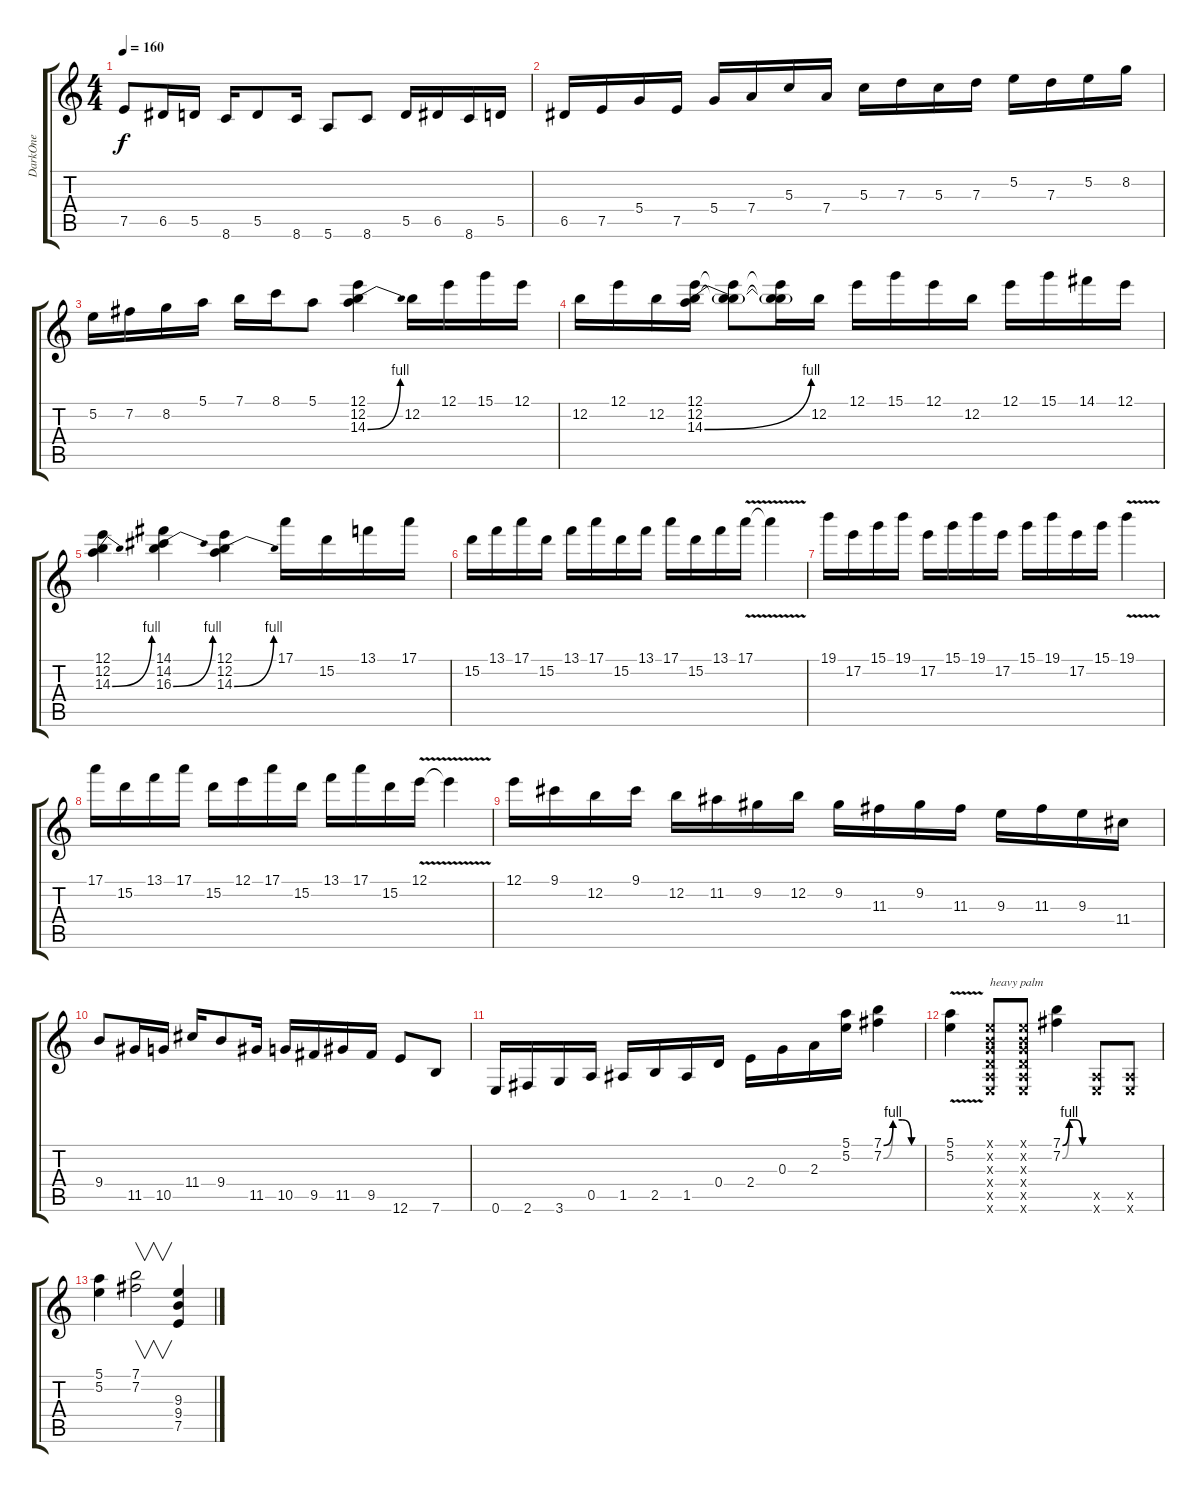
\track ("DarkOne" "DarkOne") {instrument distortionguitar}
\staff {score tabs}
\tuning (E4 B3 G3 D3 A2 E2) {hide}
\ts (4 4)
\tempo 160
\clef g2
\ks c
7.5.8{dy f} 6.5.16 5.5.16 8.6.16 5.5.8 8.6.16 5.6.8 8.6.8 5.5.16 6.5.16 8.6.16 5.5.16 |
6.5.16 7.5.16 5.4.16 7.5.16 5.4.16 7.4.16 5.3.16 7.4.16 5.3.16 7.3.16 5.3.16 7.3.16 5.2.16 7.3.16 5.2.16 8.2.16 |
5.2.16 7.2.16 8.2.16 5.1.16 7.1.16 8.1.16 5.1.8 (12.1 12.2 14.3{be (bend 0 0 60 4)}).4 12.2.16 12.1.16 15.1.16 12.1.16 |
12.2.16 12.1.16 12.2.16 (12.1 12.2 14.3{be (bend 0 0 60 4)}).16 (12.1{t} 12.2{t} 14.3{t}).8 (12.1{t} 12.2{t} 14.3{t}).16 12.2.16 12.1.16 15.1.16 12.1.16 12.2.16 12.1.16 15.1.16 14.1.16 12.1.16 |
(12.1 12.2 14.3{be (bend 0 0 60 4)}).4 (14.1 14.2 16.3{be (bend 0 0 60 4)}).4 (12.1 12.2 14.3{be (bend 0 0 60 4)}).4 17.1.16 15.2.16 13.1.16 17.1.16 |
15.2.16 13.1.16 17.1.16 15.2.16 13.1.16 17.1.16 15.2.16 13.1.16 17.1.16 15.2.16 13.1.16 17.1{v}.16 17.1{t}.4 |
19.1.16 17.2.16 15.1.16 19.1.16 17.2.16 15.1.16 19.1.16 17.2.16 15.1.16 19.1.16 17.2.16 15.1.16 19.1{v}.4 |
17.1.16 15.2.16 13.1.16 17.1.16 15.2.16 12.1.16 17.1.16 15.2.16 13.1.16 17.1.16 15.2.16 12.1{v}.16 12.1{t}.4 |
12.1.16 9.1.16 12.2.16 9.1.16 12.2.16 11.2.16 9.2.16 12.2.16 9.2.16 11.3.16 9.2.16 11.3.16 9.3.16 11.3.16 9.3.16 11.4.16 |
9.4.8 11.5.16 10.5.16 11.4.16 9.4.8 11.5.16 10.5.16 9.5.16 11.5.16 9.5.16 12.6.8 7.6.8 |
0.6.16 2.6.16 3.6.16 0.5.16 1.5.16 2.5.16 1.5.16 0.4.16 2.4.16 0.3.16 2.3.16 (5.1 5.2).16 (7.1{be (custom 0 0 15 4 30 4 45 0 60 0)} 7.2{be (custom 0 0 15 4 30 4 45 0 60 0)}).4 |
(5.1{v} 5.2{v}).4 (0.1{x} 0.2{x} 0.3{x} 0.4{x} 0.5{x} 0.6{x}).8{txt "heavy palm"} (0.1{x} 0.2{x} 0.3{x} 0.4{x} 0.5{x} 0.6{x}).8 (7.1{be (custom 0 0 15 4 30 4 45 0 60 0)} 7.2{be (custom 0 0 15 4 30 4 45 0 60 0)}).4 (0.5{x} 0.6{x}).8 (0.5{x} 0.6{x}).8 |
(5.1 5.2).4 (7.1 7.2).2{v} (9.3 9.4 7.5).4
